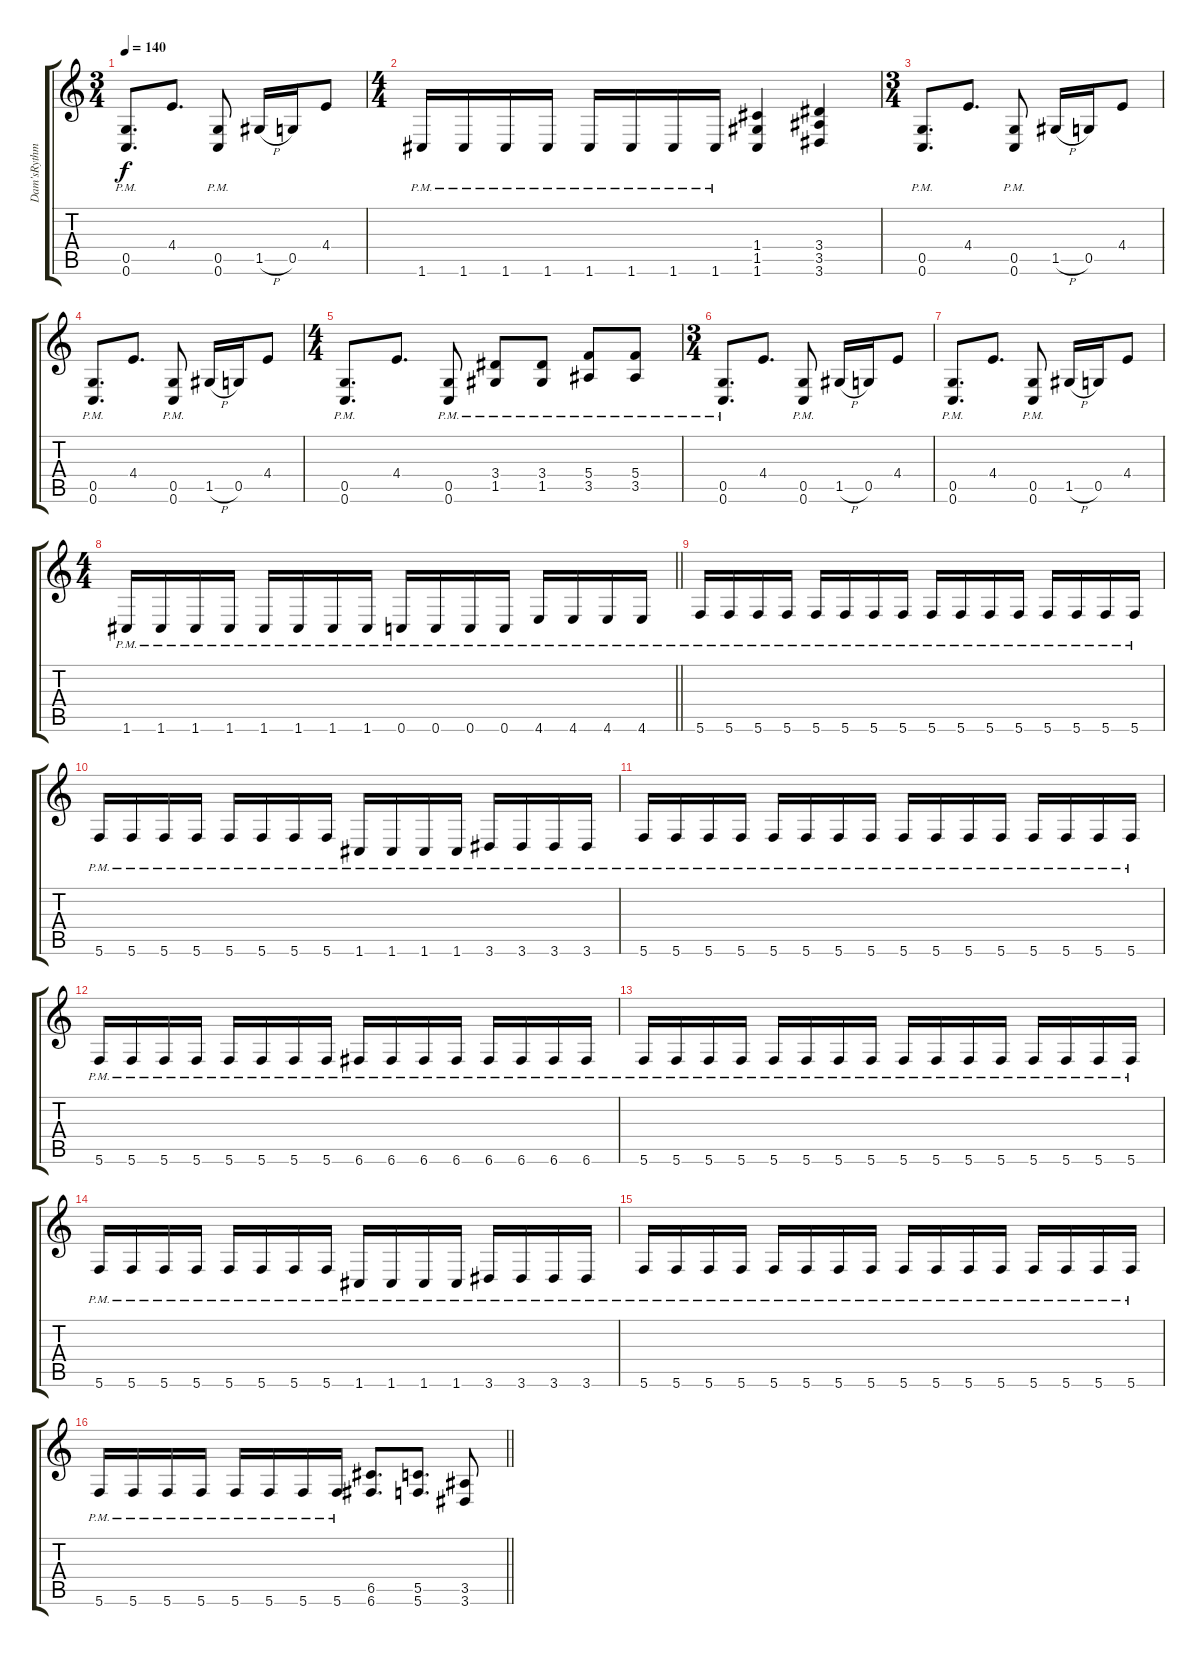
\track ("Dam'sRythm" "Dam'sRythm") {instrument distortionguitar}
\staff {score tabs}
\tuning (D4 A3 F3 C3 G2 C2) {hide}
\ts (3 4)
\tempo 140
\clef g2
\ks c
(0.5{pm} 0.6{pm}).8{d dy f} 4.4.8{d} (0.5{pm} 0.6{pm}).8 1.5{h}.16 0.5.16 4.4.8 |
\ts (4 4)
1.6{pm}.16 1.6{pm}.16 1.6{pm}.16 1.6{pm}.16 1.6{pm}.16 1.6{pm}.16 1.6{pm}.16 1.6{pm}.16 (1.4 1.5 1.6).4 (3.4 3.5 3.6).4 |
\ts (3 4)
(0.5{pm} 0.6{pm}).8{d} 4.4.8{d} (0.5{pm} 0.6{pm}).8 1.5{h}.16 0.5.16 4.4.8 |
(0.5{pm} 0.6{pm}).8{d} 4.4.8{d} (0.5{pm} 0.6{pm}).8 1.5{h}.16 0.5.16 4.4.8 |
\ts (4 4)
(0.5{pm} 0.6{pm}).8{d} 4.4.8{d} (0.5{pm} 0.6{pm}).8 (3.4{pm} 1.5).8 (3.4{pm} 1.5{pm}).8 (5.4{pm} 3.5{pm}).8 (5.4{pm} 3.5{pm}).8 |
\ts (3 4)
(0.5{pm} 0.6{pm}).8{d} 4.4.8{d} (0.5{pm} 0.6{pm}).8 1.5{h}.16 0.5.16 4.4.8 |
(0.5{pm} 0.6{pm}).8{d} 4.4.8{d} (0.5{pm} 0.6{pm}).8 1.5{h}.16 0.5.16 4.4.8 |
\ts (4 4)
\barLineRight lightlight
1.6{pm}.16 1.6{pm}.16 1.6{pm}.16 1.6{pm}.16 1.6{pm}.16 1.6{pm}.16 1.6{pm}.16 1.6{pm}.16 0.6{pm}.16 0.6{pm}.16 0.6{pm}.16 0.6{pm}.16 4.6{pm}.16 4.6{pm}.16 4.6{pm}.16 4.6{pm}.16 |
5.6{pm}.16 5.6{pm}.16 5.6{pm}.16 5.6{pm}.16 5.6{pm}.16 5.6{pm}.16 5.6{pm}.16 5.6{pm}.16 5.6{pm}.16 5.6{pm}.16 5.6{pm}.16 5.6{pm}.16 5.6{pm}.16 5.6{pm}.16 5.6{pm}.16 5.6{pm}.16 |
5.6{pm}.16 5.6{pm}.16 5.6{pm}.16 5.6{pm}.16 5.6{pm}.16 5.6{pm}.16 5.6{pm}.16 5.6{pm}.16 1.6{pm}.16 1.6{pm}.16 1.6{pm}.16 1.6{pm}.16 3.6{pm}.16 3.6{pm}.16 3.6{pm}.16 3.6{pm}.16 |
5.6{pm}.16 5.6{pm}.16 5.6{pm}.16 5.6{pm}.16 5.6{pm}.16 5.6{pm}.16 5.6{pm}.16 5.6{pm}.16 5.6{pm}.16 5.6{pm}.16 5.6{pm}.16 5.6{pm}.16 5.6{pm}.16 5.6{pm}.16 5.6{pm}.16 5.6{pm}.16 |
5.6{pm}.16 5.6{pm}.16 5.6{pm}.16 5.6{pm}.16 5.6{pm}.16 5.6{pm}.16 5.6{pm}.16 5.6{pm}.16 6.6{pm}.16 6.6{pm}.16 6.6{pm}.16 6.6{pm}.16 6.6{pm}.16 6.6{pm}.16 6.6{pm}.16 6.6{pm}.16 |
5.6{pm}.16 5.6{pm}.16 5.6{pm}.16 5.6{pm}.16 5.6{pm}.16 5.6{pm}.16 5.6{pm}.16 5.6{pm}.16 5.6{pm}.16 5.6{pm}.16 5.6{pm}.16 5.6{pm}.16 5.6{pm}.16 5.6{pm}.16 5.6{pm}.16 5.6{pm}.16 |
5.6{pm}.16 5.6{pm}.16 5.6{pm}.16 5.6{pm}.16 5.6{pm}.16 5.6{pm}.16 5.6{pm}.16 5.6{pm}.16 1.6{pm}.16 1.6{pm}.16 1.6{pm}.16 1.6{pm}.16 3.6{pm}.16 3.6{pm}.16 3.6{pm}.16 3.6{pm}.16 |
5.6{pm}.16 5.6{pm}.16 5.6{pm}.16 5.6{pm}.16 5.6{pm}.16 5.6{pm}.16 5.6{pm}.16 5.6{pm}.16 5.6{pm}.16 5.6{pm}.16 5.6{pm}.16 5.6{pm}.16 5.6{pm}.16 5.6{pm}.16 5.6{pm}.16 5.6{pm}.16 |
\barLineRight lightlight
5.6{pm}.16 5.6{pm}.16 5.6{pm}.16 5.6{pm}.16 5.6{pm}.16 5.6{pm}.16 5.6{pm}.16 5.6{pm}.16 (6.5 6.6).8{d} (5.5 5.6).8{d} (3.5 3.6).8
